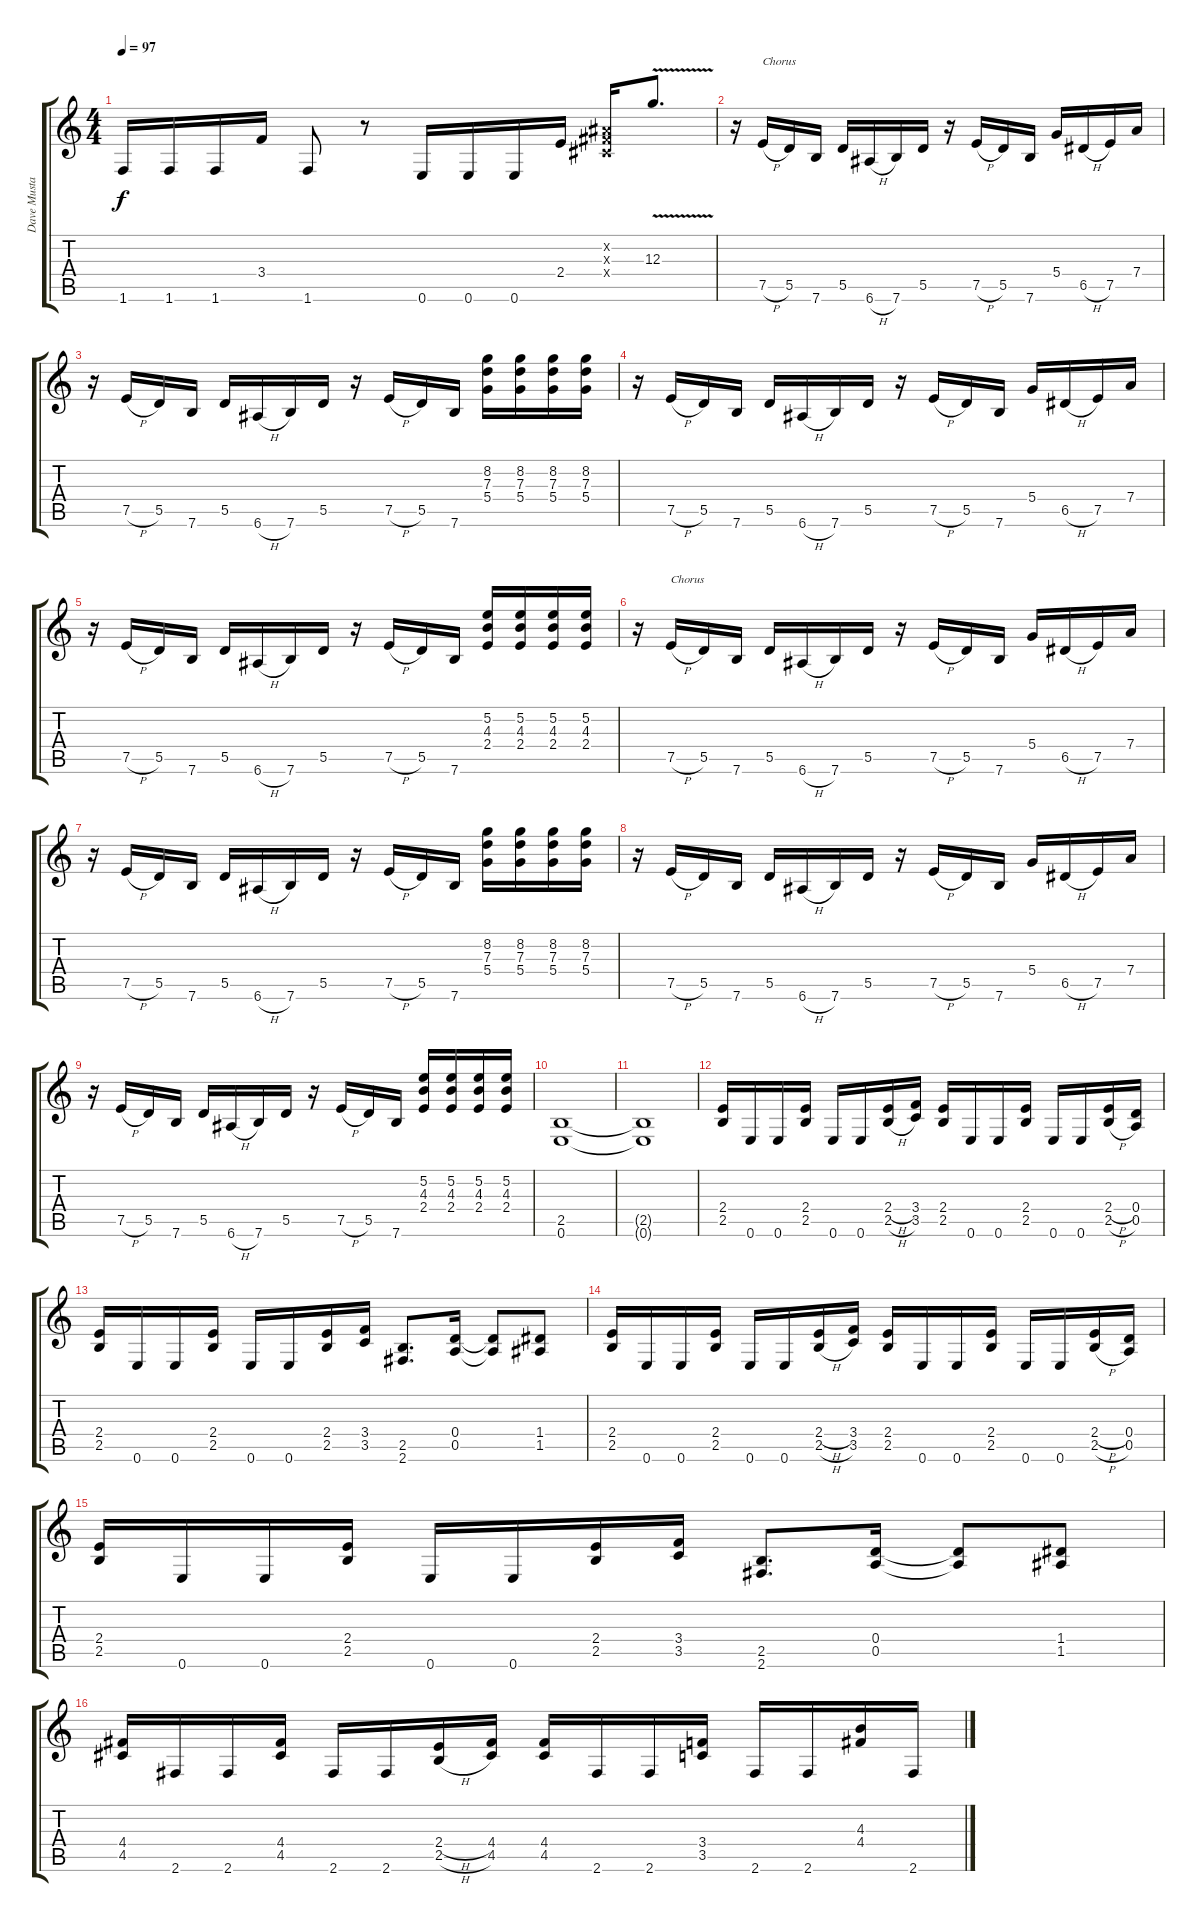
\track ("Dave Mustaine" "Dave Musta") {instrument distortionguitar}
\staff {score tabs}
\tuning (E4 B3 G3 D3 A2 E2) {hide}
\ts (4 4)
\tempo 97
\clef g2
\ks c
1.6.16{dy f} 1.6.16 1.6.16 3.4.16 1.6.8 r.8 0.6.16 0.6.16 0.6.16 2.4.16 (-1.2{x} -1.3{x} -1.4{x}).16 12.3{v}.8{d} |
r.16 7.5{h}.16{txt "Chorus"} 5.5.16 7.6.16 5.5.16 6.6{h}.16 7.6.16 5.5.16 r.16 7.5{h}.16 5.5.16 7.6.16 5.4.16 6.5{h}.16 7.5.16 7.4.16 |
r.16 7.5{h}.16 5.5.16 7.6.16 5.5.16 6.6{h}.16 7.6.16 5.5.16 r.16 7.5{h}.16 5.5.16 7.6.16 (8.2 7.3 5.4).16 (8.2 7.3 5.4).16 (8.2 7.3 5.4).16 (8.2 7.3 5.4).16 |
r.16 7.5{h}.16 5.5.16 7.6.16 5.5.16 6.6{h}.16 7.6.16 5.5.16 r.16 7.5{h}.16 5.5.16 7.6.16 5.4.16 6.5{h}.16 7.5.16 7.4.16 |
r.16 7.5{h}.16 5.5.16 7.6.16 5.5.16 6.6{h}.16 7.6.16 5.5.16 r.16 7.5{h}.16 5.5.16 7.6.16 (5.2 4.3 2.4).16 (5.2 4.3 2.4).16 (5.2 4.3 2.4).16 (5.2 4.3 2.4).16 |
r.16 7.5{h}.16{txt "Chorus"} 5.5.16 7.6.16 5.5.16 6.6{h}.16 7.6.16 5.5.16 r.16 7.5{h}.16 5.5.16 7.6.16 5.4.16 6.5{h}.16 7.5.16 7.4.16 |
r.16 7.5{h}.16 5.5.16 7.6.16 5.5.16 6.6{h}.16 7.6.16 5.5.16 r.16 7.5{h}.16 5.5.16 7.6.16 (8.2 7.3 5.4).16 (8.2 7.3 5.4).16 (8.2 7.3 5.4).16 (8.2 7.3 5.4).16 |
r.16 7.5{h}.16 5.5.16 7.6.16 5.5.16 6.6{h}.16 7.6.16 5.5.16 r.16 7.5{h}.16 5.5.16 7.6.16 5.4.16 6.5{h}.16 7.5.16 7.4.16 |
r.16 7.5{h}.16 5.5.16 7.6.16 5.5.16 6.6{h}.16 7.6.16 5.5.16 r.16 7.5{h}.16 5.5.16 7.6.16 (5.2 4.3 2.4).16 (5.2 4.3 2.4).16 (5.2 4.3 2.4).16 (5.2 4.3 2.4).16 |
(2.5 0.6).1 |
(2.5{t} 0.6{t}).1 |
(2.4 2.5).16 0.6.16 0.6.16 (2.4 2.5).16 0.6.16 0.6.16 (2.4{h} 2.5{h}).16 (3.4 3.5).16 (2.4 2.5).16 0.6.16 0.6.16 (2.4 2.5).16 0.6.16 0.6.16 (2.4{h} 2.5{h}).16 (0.4 0.5).16 |
(2.4 2.5).16 0.6.16 0.6.16 (2.4 2.5).16 0.6.16 0.6.16 (2.4 2.5).16 (3.4 3.5).16 (2.5 2.6).8{d} (0.4 0.5).16 (0.4{t} 0.5{t}).8 (1.4 1.5).8 |
(2.4 2.5).16 0.6.16 0.6.16 (2.4 2.5).16 0.6.16 0.6.16 (2.4{h} 2.5{h}).16 (3.4 3.5).16 (2.4 2.5).16 0.6.16 0.6.16 (2.4 2.5).16 0.6.16 0.6.16 (2.4{h} 2.5{h}).16 (0.4 0.5).16 |
(2.4 2.5).16 0.6.16 0.6.16 (2.4 2.5).16 0.6.16 0.6.16 (2.4 2.5).16 (3.4 3.5).16 (2.5 2.6).8{d} (0.4 0.5).16 (0.4{t} 0.5{t}).8 (1.4 1.5).8 |
(4.4 4.5).16 2.6.16 2.6.16 (4.4 4.5).16 2.6.16 2.6.16 (2.4{h} 2.5{h}).16 (4.4 4.5).16 (4.4 4.5).16 2.6.16 2.6.16 (3.4 3.5).16 2.6.16 2.6.16 (4.3 4.4).16 2.6.16
